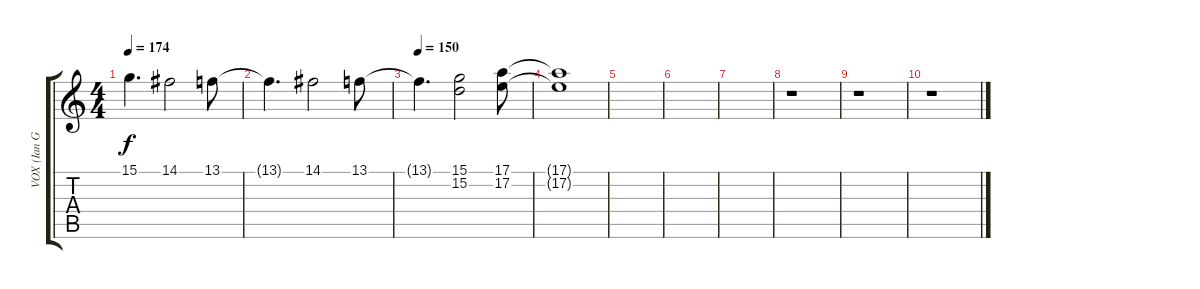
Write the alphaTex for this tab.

\track ("VOX (Ian Gillan)" "VOX (Ian G") {instrument lead6voice}
\staff {score tabs}
\tuning (E4 B3 G3 D3 A2 E2) {hide}
\ts (4 4)
\tempo 174
\clef g2
\ks c
15.1{t}.4{d dy f} 14.1.2 13.1.8 |
13.1{t}.4{d} 14.1.2 13.1.8 |
\tempo 150
13.1{t}.4{d} (15.1 15.2).2 (17.1 17.2).8 |
(17.1{t} 17.2{t}).1 |
|
|
|
r.1 |
r.1 |
r.1
